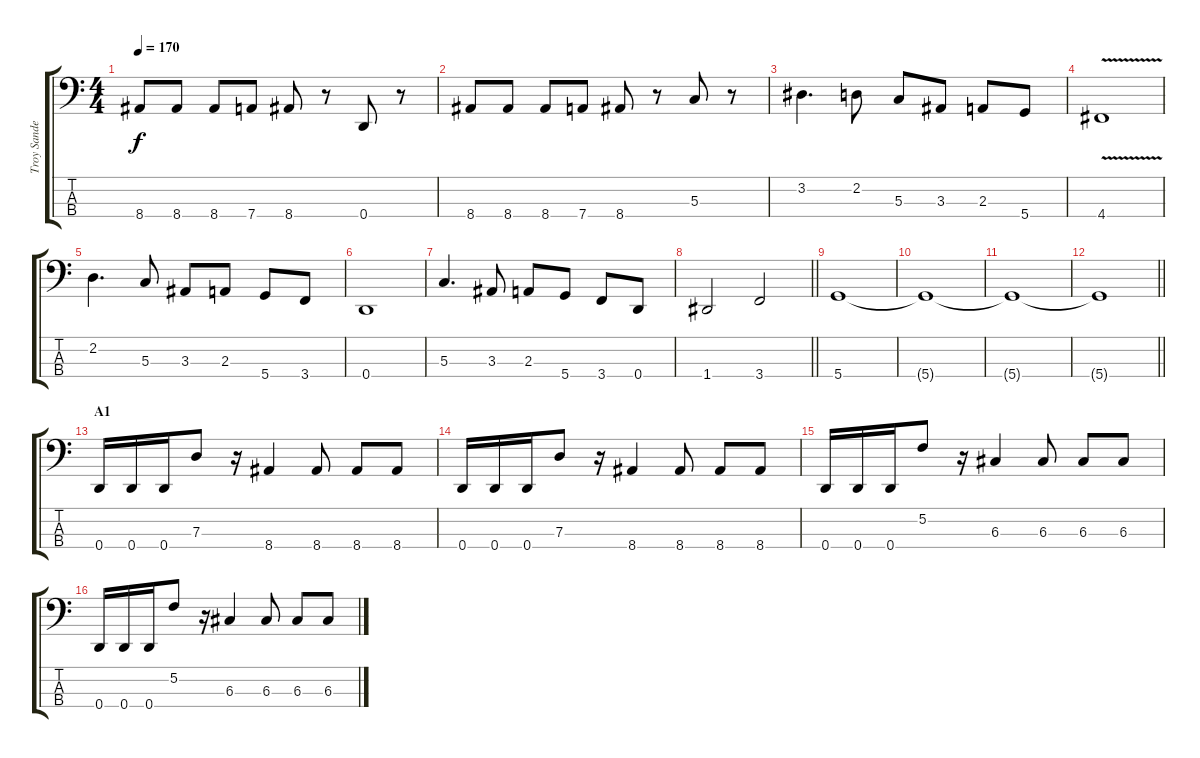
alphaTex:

\track ("Troy Sanders" "Troy Sande") {instrument electricbassfinger}
\staff {score tabs}
\tuning (F2 C2 G1 D1) {hide}
\ts (4 4)
\tempo 170
\clef f4
\ks c
8.4.8{dy f} 8.4.8 8.4.8 7.4.8 8.4.8 r.8 0.4.8 r.8 |
8.4.8 8.4.8 8.4.8 7.4.8 8.4.8 r.8 5.3.8 r.8 |
3.2.4{d} 2.2.8 5.3.8 3.3.8 2.3.8 5.4.8 |
4.4{v}.1 |
2.2.4{d} 5.3.8 3.3.8 2.3.8 5.4.8 3.4.8 |
0.4.1 |
5.3.4{d} 3.3.8 2.3.8 5.4.8 3.4.8 0.4.8 |
\barLineRight lightlight
1.4.2 3.4.2 |
5.4.1 |
5.4{t}.1 |
5.4{t}.1 |
\barLineRight lightlight
5.4{t}.1 |
\section ("" "A1")
0.4.16 0.4.16 0.4.16 7.3.8 r.16 8.4.4 8.4.8 8.4.8 8.4.8 |
0.4.16 0.4.16 0.4.16 7.3.8 r.16 8.4.4 8.4.8 8.4.8 8.4.8 |
0.4.16 0.4.16 0.4.16 5.2.8 r.16 6.3.4 6.3.8 6.3.8 6.3.8 |
0.4.16 0.4.16 0.4.16 5.2.8 r.16 6.3.4 6.3.8 6.3.8 6.3.8
